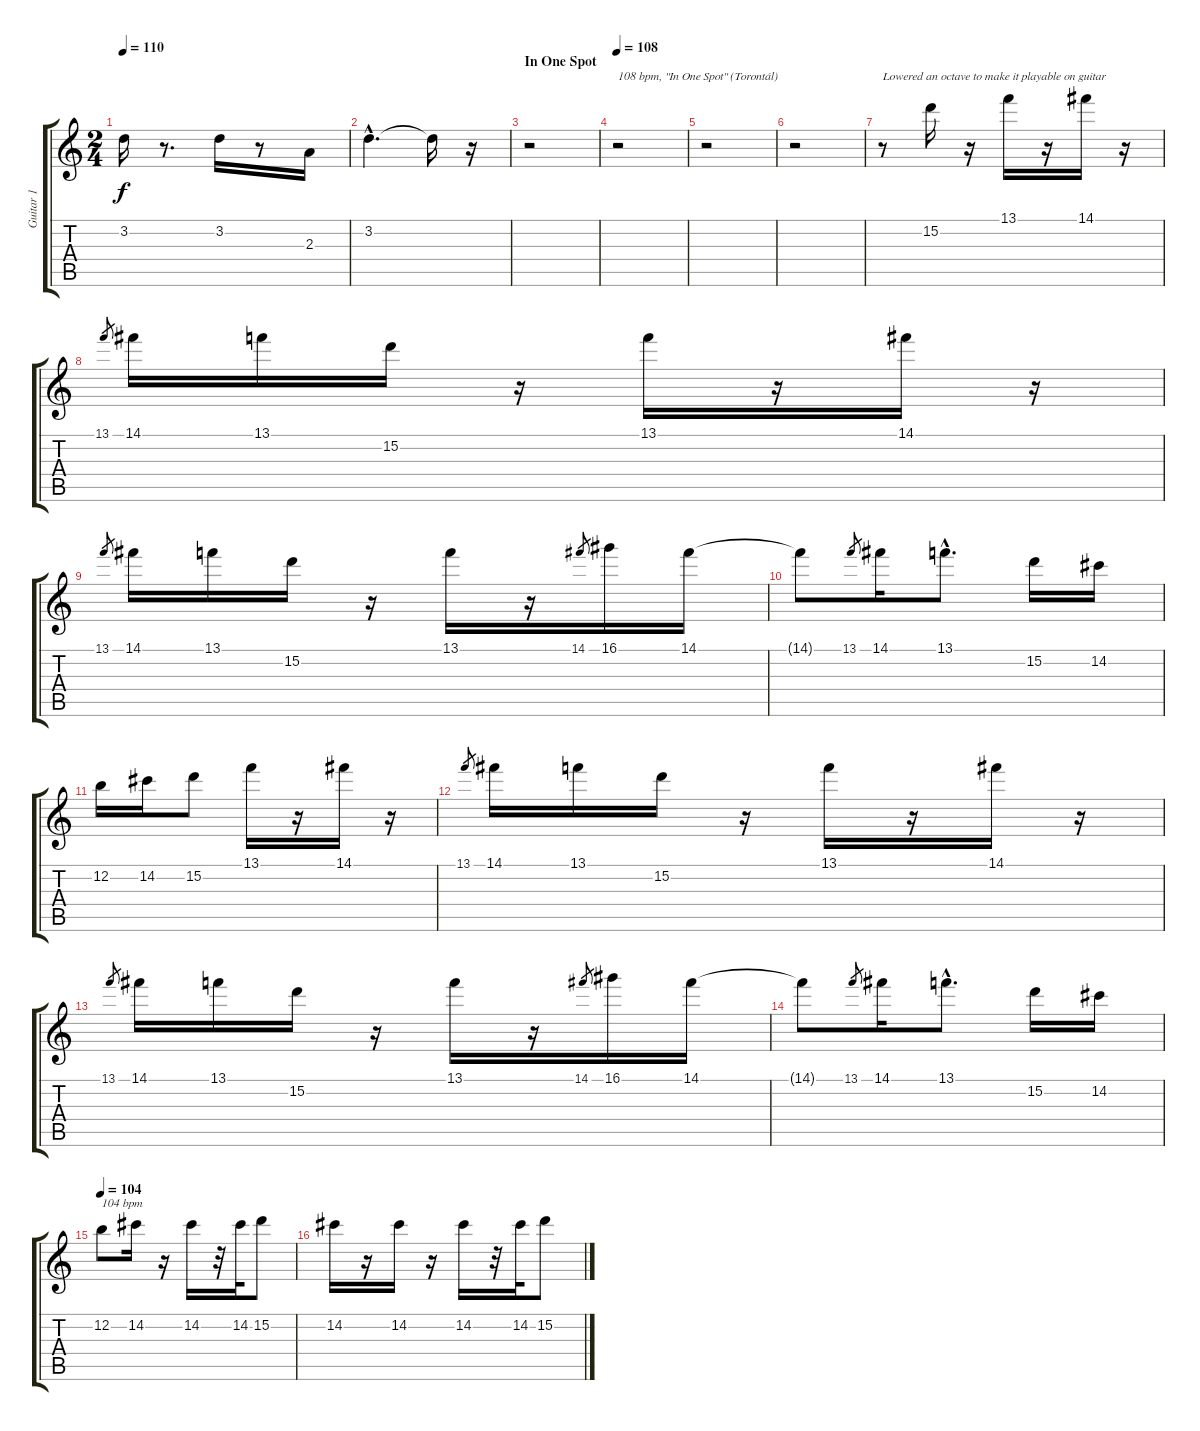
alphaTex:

\track ("Guitar 1" "Guitar 1") {instrument acousticguitarnylon}
\staff {score tabs}
\tuning (E4 B3 G3 D3 A2 E2) {hide}
\ts (2 4)
\tempo 110
\clef g2
\ks c
3.2.16{dy f} r.8{d} 3.2.16 r.8 2.3.16 |
3.2{hac}.4{d} 3.2{t}.16 r.16 |
\section ("" "In One Spot")
r.2 |
\tempo 108
r.2{txt "108 bpm, \"In One Spot\" (Torontál)"} |
r.2 |
r.2 |
r.8{txt "Lowered an octave to make it playable on guitar "} 15.2.16 r.16 13.1.16 r.16 14.1.16 r.16 |
13.1.8{gr} 14.1.16 13.1.16 15.2.16 r.16 13.1.16 r.16 14.1.16 r.16 |
13.1.8{gr} 14.1.16 13.1.16 15.2.16 r.16 13.1.16 r.16 14.1.8{gr} 16.1.16 14.1.16 |
14.1{t}.8 13.1.8{gr} 14.1.16 13.1{hac}.8{d} 15.2.16 14.2.16 |
12.2.16 14.2.16 15.2.8 13.1.16 r.16 14.1.16 r.16 |
13.1.8{gr} 14.1.16 13.1.16 15.2.16 r.16 13.1.16 r.16 14.1.16 r.16 |
13.1.8{gr} 14.1.16 13.1.16 15.2.16 r.16 13.1.16 r.16 14.1.8{gr} 16.1.16 14.1.16 |
14.1{t}.8 13.1.8{gr} 14.1.16 13.1{hac}.8{d} 15.2.16 14.2.16 |
\tempo 104
12.2.8{txt "104 bpm"} 14.2.16 r.16 14.2.16 r.32 14.2.32 15.2.8 |
14.2.16 r.16 14.2.16 r.16 14.2.16 r.32 14.2.32 15.2.8
